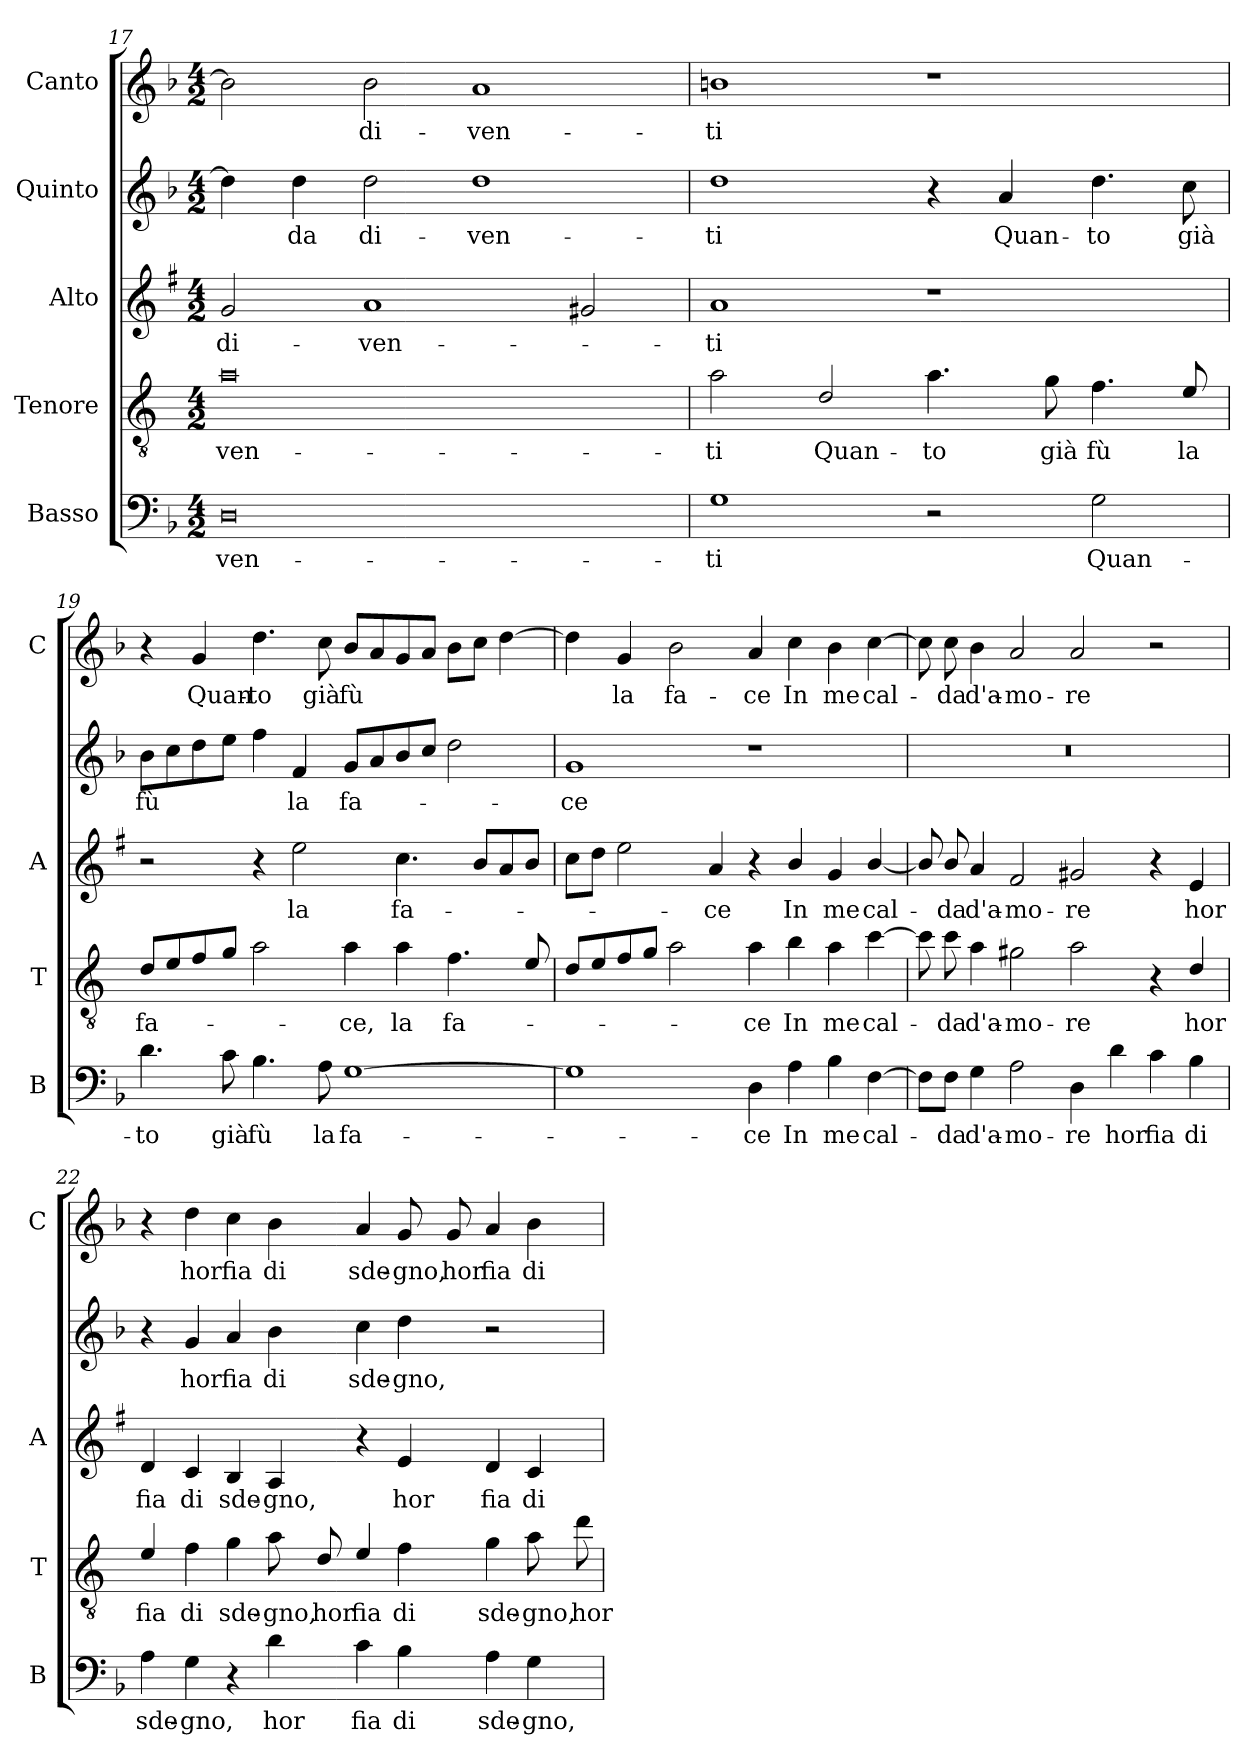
**kern	**text	**kern	**text	**kern	**text	**kern	**text	**kern	**text
*part5	*part5	*part4	*part4	*part3	*part3	*part2	*part2	*part1	*part1
*staff5	*staff5	*staff4	*staff4	*staff3	*staff3	*staff2	*staff2	*staff1	*staff1
*I"Basso	*	*I"Tenore	*	*I"Alto	*	*I"Quinto	*	*I"Canto	*
*I'B	*	*I'T	*	*I'A	*	*	*	*I'C	*
*clefF4	*	*clefGv2	*	*clefG2	*	*clefG2	*	*clefG2	*
*	*	*ITrd4c7	*	*ITrd1c2	*	*	*	*	*
*k[b-]	*	*k[b-]	*	*k[b-]	*	*k[b-]	*	*k[b-]	*
*F:	*	*F:	*	*F:	*	*F:	*	*F:	*
*M4/2	*	*M4/2	*	*M4/2	*	*M4/2	*	*M4/2	*
=17	=17	=17	=17	=17	=17	=17	=17	=17	=17
!	!LO:LY:b	!	!LO:LY:b	!	!LO:LY:b	!	!	!	!
0D	-ven-	0d	-ven-	2f/	di-	4dd\]	.	2b-\]	.
!	!	!	!	!	!	!	!LO:LY:b	!	!
.	.	.	.	.	.	4dd\	-da	.	.
!	!	!	!	!	!LO:LY:b	!	!LO:LY:b	!	!LO:LY:b
.	.	.	.	1g	-ven-	2dd\	di-	2b-\	di-
!	!	!	!	!	!	!	!LO:LY:b	!	!LO:LY:b
.	.	.	.	.	.	1dd	-ven-	1a	-ven-
.	.	.	.	2f#X/	.	.	.	.	.
=18	=18	=18	=18	=18	=18	=18	=18	=18	=18
!	!LO:LY:b	!	!LO:LY:b	!	!LO:LY:b	!	!LO:LY:b	!	!LO:LY:b
1G	-ti	2d\	-ti	1g	-ti	1dd	-ti	1bn	-ti
!	!	!	!LO:LY:b	!	!	!	!	!	!
.	.	2G/	Quan-	.	.	.	.	.	.
!	!	!	!LO:LY:b	!	!	!	!	!	!
2r	.	4.d\	-to	1r	.	4r	.	1r	.
!	!	!	!	!	!	!	!LO:LY:b	!	!
.	.	.	.	.	.	4a/	Quan-	.	.
!	!	!	!LO:LY:b	!	!	!	!	!	!
.	.	8c\	già	.	.	.	.	.	.
!	!LO:LY:b	!	!LO:LY:b	!	!	!	!LO:LY:b	!	!
2G\	Quan-	4.B-\	fù	.	.	4.dd\	-to	.	.
!	!	!	!LO:LY:b	!	!	!	!LO:LY:b	!	!
.	.	8A/	la	.	.	8cc\	già	.	.
=19	=19	=19	=19	=19	=19	=19	=19	=19	=19
!	!LO:LY:b	!	!LO:LY:b	!	!	!	!LO:LY:b	!	!
4.d\	-to	8G/L	fa-	2r	.	8b-\L	fù	4r	.
.	.	8A/	.	.	.	8cc\	.	.	.
!	!	!	!	!	!	!	!	!	!LO:LY:b
.	.	8B-/	.	.	.	8dd\	.	4g/	Quan-
!	!LO:LY:b	!	!	!	!	!	!	!	!
8c\	già	8c/J	.	.	.	8ee\J	.	.	.
!	!LO:LY:b	!	!	!	!	!	!	!	!LO:LY:b
4.B-\	fù	2d\	.	4r	.	4ff\	.	4.dd\	-to
!	!	!	!	!	!LO:LY:b	!	!LO:LY:b	!	!
.	.	.	.	2dd\	la	4f/	la	.	.
!	!LO:LY:b	!	!	!	!	!	!	!	!LO:LY:b
8A\	la	.	.	.	.	.	.	8cc\	già
!	!LO:LY:b	!	!LO:LY:b	!	!	!	!LO:LY:b	!	!LO:LY:b
[1G	fa-	4d\	-ce,	.	.	8g/L	fa-	8b-/L	fù
.	.	.	.	.	.	8a/	.	8a/	.
!	!	!	!LO:LY:b	!	!LO:LY:b	!	!	!	!
.	.	4d\	la	4.b-\	fa-	8b-/	.	8g/	.
.	.	.	.	.	.	8cc/J	.	8a/J	.
!	!	!	!LO:LY:b	!	!	!	!	!	!
.	.	4.B-\	fa-	.	.	2dd\	.	8b-\L	.
.	.	.	.	8a/L	.	.	.	8cc\J	.
.	.	.	.	8g/	.	.	.	[4dd\	.
.	.	8A/	.	8a/J	.	.	.	.	.
!!LO:LB:g=z
=20	=20	=20	=20	=20	=20	=20	=20	=20	=20
!	!	!	!	!	!	!	!LO:LY:b	!	!
1G]	.	8G/L	.	8b-\L	.	1g	-ce	4dd\]	.
.	.	8A/	.	8cc\J	.	.	.	.	.
!	!	!	!	!	!	!	!	!	!LO:LY:b
.	.	8B-/	.	2dd\	.	.	.	4g/	la
.	.	8c/J	.	.	.	.	.	.	.
!	!	!	!	!	!	!	!	!	!LO:LY:b
.	.	2d\	.	.	.	.	.	2b-\	fa-
!	!	!	!	!	!LO:LY:b	!	!	!	!
.	.	.	.	4g/	-ce	.	.	.	.
!	!LO:LY:b	!	!LO:LY:b	!	!	!	!	!	!LO:LY:b
4D\	-ce	4d\	-ce	4r	.	1r	.	4a/	-ce
!	!LO:LY:b	!	!LO:LY:b	!	!LO:LY:b	!	!	!	!LO:LY:b
4A\	In	4e\	In	4a/	In	.	.	4cc\	In
!	!LO:LY:b	!	!LO:LY:b	!	!LO:LY:b	!	!	!	!LO:LY:b
4B-\	me	4d\	me	4f/	me	.	.	4b-\	me
!	!LO:LY:b	!	!LO:LY:b	!	!LO:LY:b	!	!	!	!LO:LY:b
[4F\	cal-	[4f\	cal-	[4a/	cal-	.	.	[4cc\	cal-
=21	=21	=21	=21	=21	=21	=21	=21	=21	=21
8F\L]	.	8f\]	.	8a/]	.	0r	.	8cc\]	.
!	!LO:LY:b	!	!LO:LY:b	!	!LO:LY:b	!	!	!	!LO:LY:b
8F\J	-da	8f\	-da	8a/	-da	.	.	8cc\	-da
!	!LO:LY:b	!	!LO:LY:b	!	!LO:LY:b	!	!	!	!LO:LY:b
4G\	d'a-	4d\	d'a-	4g/	d'a-	.	.	4b-\	d'a-
!	!LO:LY:b	!	!LO:LY:b	!	!LO:LY:b	!	!	!	!LO:LY:b
2A\	-mo-	2c#X\	-mo-	2e/	-mo-	.	.	2a/	-mo-
!	!LO:LY:b	!	!LO:LY:b	!	!LO:LY:b	!	!	!	!LO:LY:b
4D\	-re	2d\	-re	2f#X/	-re	.	.	2a/	-re
!	!LO:LY:b	!	!	!	!	!	!	!	!
4d\	hor	.	.	.	.	.	.	.	.
!	!LO:LY:b	!	!	!	!	!	!	!	!
4c\	fia	4r	.	4r	.	.	.	2r	.
!	!LO:LY:b	!	!LO:LY:b	!	!LO:LY:b	!	!	!	!
4B-\	di	4G/	hor	4d/	hor	.	.	.	.
=22	=22	=22	=22	=22	=22	=22	=22	=22	=22
!	!LO:LY:b	!	!LO:LY:b	!	!LO:LY:b	!	!	!	!
4A\	sde-	4A/	fia	4c/	fia	4r	.	4r	.
!	!LO:LY:b	!	!LO:LY:b	!	!LO:LY:b	!	!LO:LY:b	!	!LO:LY:b
4G\	-gno,	4B-\	di	4B-/	di	4g/	hor	4dd\	hor
!	!	!	!LO:LY:b	!	!LO:LY:b	!	!LO:LY:b	!	!LO:LY:b
4r	.	4c\	sde-	4A/	sde-	4a/	fia	4cc\	fia
!	!LO:LY:b	!	!LO:LY:b	!	!LO:LY:b	!	!LO:LY:b	!	!LO:LY:b
4d\	hor	8d\	-gno,	4G/	-gno,	4b-\	di	4b-\	di
!	!	!	!LO:LY:b	!	!	!	!	!	!
.	.	8G/	hor	.	.	.	.	.	.
!	!LO:LY:b	!	!LO:LY:b	!	!	!	!LO:LY:b	!	!LO:LY:b
4c\	fia	4A/	fia	4r	.	4cc\	sde-	4a/	sde-
!	!LO:LY:b	!	!LO:LY:b	!	!LO:LY:b	!	!LO:LY:b	!	!LO:LY:b
4B-\	di	4B-\	di	4d/	hor	4dd\	-gno,	8g/	-gno,
!	!	!	!	!	!	!	!	!	!LO:LY:b
.	.	.	.	.	.	.	.	8g/	hor
!	!LO:LY:b	!	!LO:LY:b	!	!LO:LY:b	!	!	!	!LO:LY:b
4A\	sde-	4c\	sde-	4c/	fia	2r	.	4a/	fia
!	!LO:LY:b	!	!LO:LY:b	!	!LO:LY:b	!	!	!	!LO:LY:b
4G\	-gno,	8d\	-gno,	4B-/	di	.	.	4b-\	di
!	!	!	!LO:LY:b	!	!	!	!	!	!
.	.	8g\	hor	.	.	.	.	.	.
=	=	=	=	=	=	=	=	=	=
*-	*-	*-	*-	*-	*-	*-	*-	*-	*-
